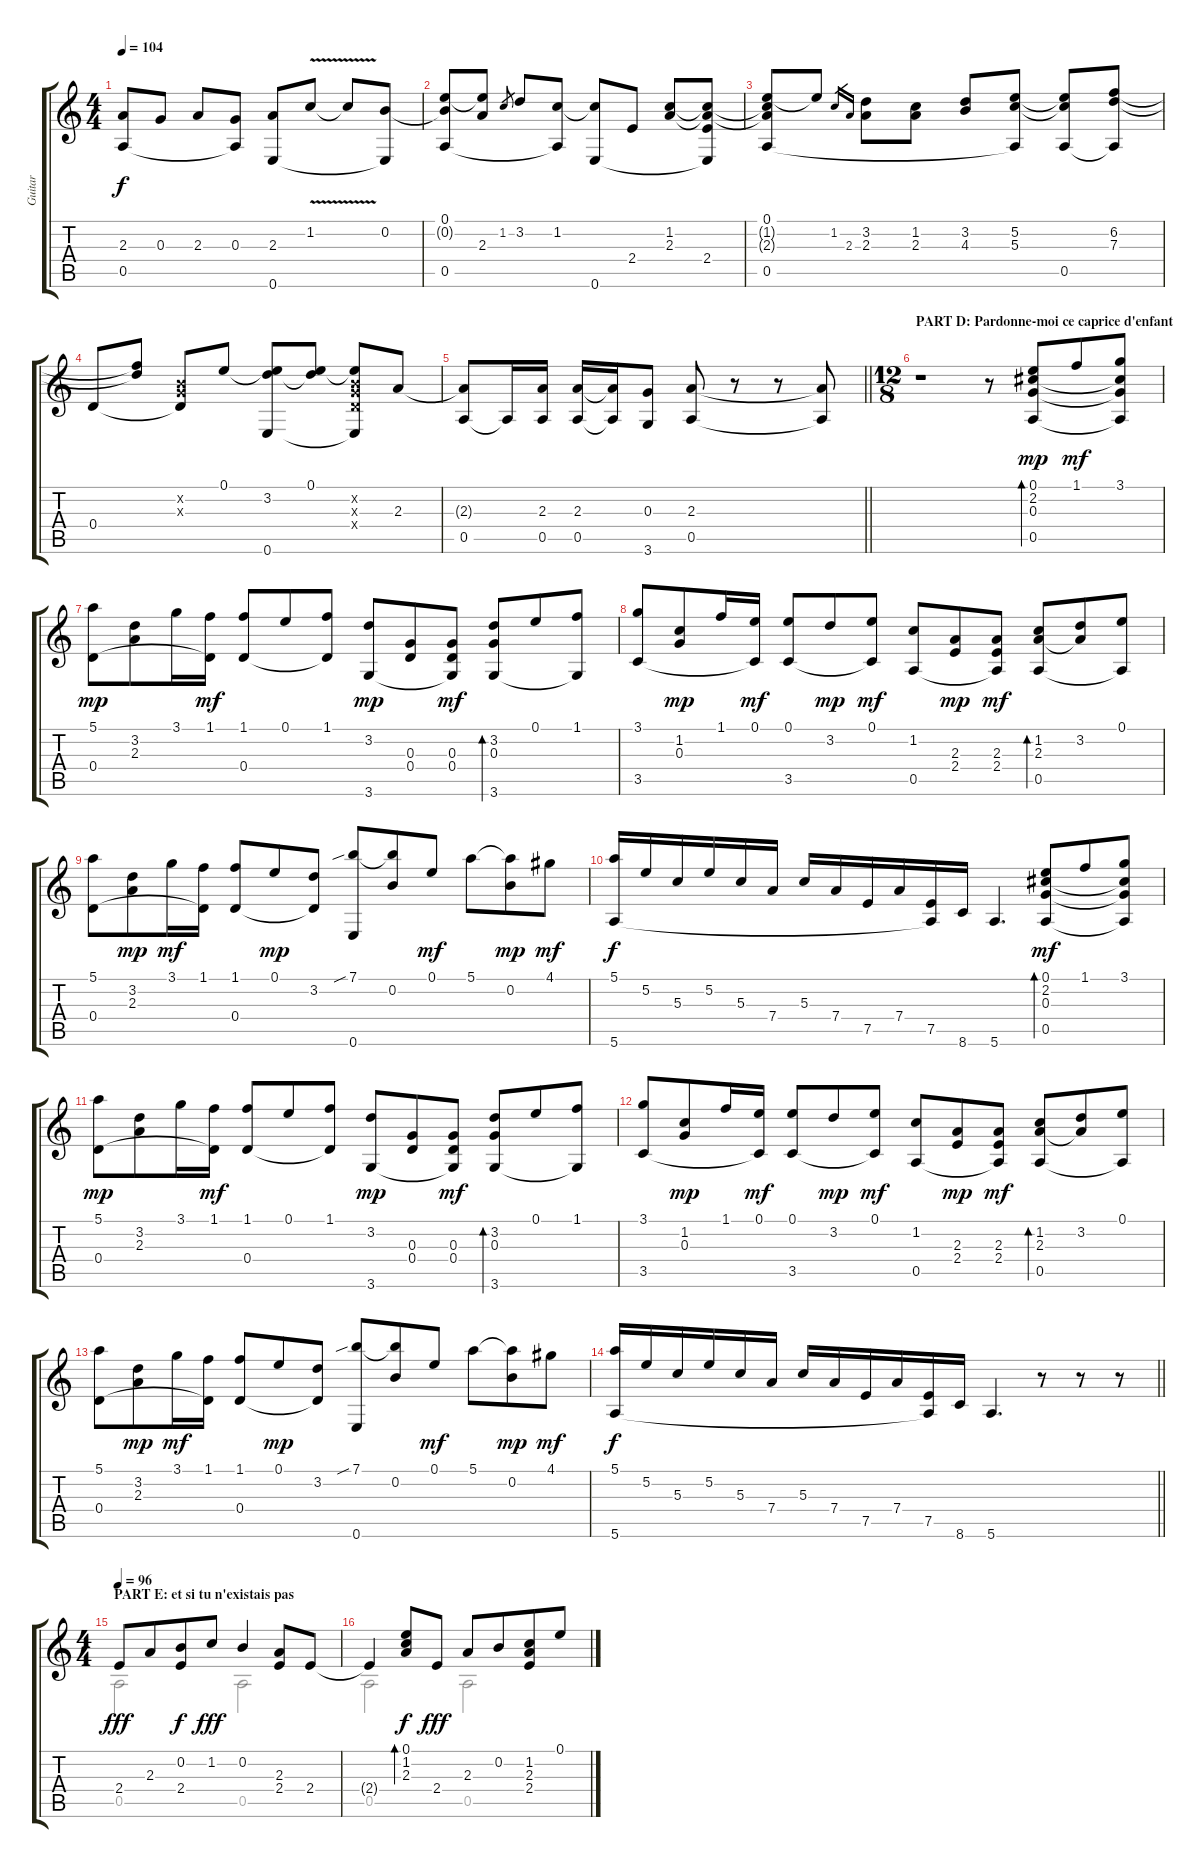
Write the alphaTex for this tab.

\track ("Guitar" "Guitar") {instrument acousticguitarnylon}
\staff {score tabs}
\tuning (E4 B3 G3 D3 A2 E2) {hide}
\voice
\ts (4 4)
\tempo 104
\clef g2
\ks aminor
(2.3{t} 0.5).8{dy f} 0.3.8 2.3.8 (0.3 0.5{t}).8 (2.3 0.6).8 1.2{v}.8 1.2{t}.8 (0.2 0.6{t}).8 |
(0.1 0.2{t} 0.5).8 (0.1{t} 2.3).8 1.2.8{gr} 3.2.8 (1.2 0.5{t}).8 (1.2{t} 0.6).8 2.4.8 (1.2 2.3).8 (1.2{t} 2.3{t} 2.4 0.6{t}).8 |
(0.1 1.2{t} 2.3{t} 0.5).8 0.1{t}.8 1.2.16{gr} 2.3.16{gr} (3.2 2.3).8 (1.2 2.3).8 (3.2 4.3).8 (5.2 5.3 0.5{t}).8 (5.2{t} 5.3{t} 0.5).8 (6.2 7.3 0.5{t}).8 |
0.4.8 (6.2{t} 7.3{t}).8 (0.2{x} 0.3{x} 0.4{t}).8 0.1.8 (0.1{t} 3.2 0.6).8 (0.1 3.2{t}).8 (0.1{t} 0.2{x} 0.3{x} 0.4{x} 0.6{t}).8 2.3.8 |
\barLineRight lightlight
(2.3{t} 0.5).8 0.5{t}.16 (2.3 0.5).16 (2.3 0.5).16 (2.3{t} 0.5{t}).16 (0.3 3.6).8 (2.3 0.5).8 r.8 r.8 (2.3{t} 0.5{t}).8 |
\ts (12 8)
\section ("" "PART D: Pardonne-moi ce caprice d'enfant")
\ks c
r.1 r.8 (0.1 2.2 0.3 0.5).8{bd 240 dy mp} 1.1.8{dy mf} (3.1 2.2{t} 0.3{t} 0.5{t}).8 |
(5.1 0.4).8{dy mp} (3.2 2.3).8 3.1.16 (1.1 0.4{t}).16{dy mf} (1.1 0.4).8 0.1.8 (1.1 0.4{t}).8 (3.2 3.6).8{dy mp} (0.3 0.4).8 (0.3 0.4 3.6{t}).8{dy mf} (3.2 0.3 3.6).8{bd 240} 0.1.8 (1.1 3.6{t}).8 |
(3.1 3.5).8 (1.2 0.3).8{dy mp} 1.1.16 (0.1 3.5{t}).16{dy mf} (0.1 3.5).8 3.2.8{dy mp} (0.1 3.5{t}).8{dy mf} (1.2 0.5).8 (2.3 2.4).8{dy mp} (2.3 2.4 0.5{t}).8{dy mf} (1.2 2.3 0.5).8{bd 240} (3.2 2.3{t}).8 (0.1 0.5{t}).8 |
(5.1 0.4).8 (3.2 2.3).8{dy mp} 3.1.16{dy mf} (1.1 0.4{t}).16 (1.1 0.4).8 0.1.8{dy mp} (3.2 0.4{t}).8 (7.1{sib} 0.6).8 (7.1{t} 0.2).8 0.1.8{dy mf} 5.1.8 (5.1{t} 0.2).8{dy mp} 4.1.8{dy mf} |
(5.1 5.6).16{dy f} 5.2.16 5.3.16 5.2.16 5.3.16 7.4.16 5.3.16 7.4.16 7.5.16 7.4.16 (7.5 5.6{t}).16 8.6.16 5.6.4{d} (0.1 2.2 0.3 0.5).8{bd 240 dy mf} 1.1.8 (3.1 2.2{t} 0.3{t} 0.5{t}).8 |
(5.1 0.4).8{dy mp} (3.2 2.3).8 3.1.16 (1.1 0.4{t}).16{dy mf} (1.1 0.4).8 0.1.8 (1.1 0.4{t}).8 (3.2 3.6).8{dy mp} (0.3 0.4).8 (0.3 0.4 3.6{t}).8{dy mf} (3.2 0.3 3.6).8{bd 240} 0.1.8 (1.1 3.6{t}).8 |
(3.1 3.5).8 (1.2 0.3).8{dy mp} 1.1.16 (0.1 3.5{t}).16{dy mf} (0.1 3.5).8 3.2.8{dy mp} (0.1 3.5{t}).8{dy mf} (1.2 0.5).8 (2.3 2.4).8{dy mp} (2.3 2.4 0.5{t}).8{dy mf} (1.2 2.3 0.5).8{bd 240} (3.2 2.3{t}).8 (0.1 0.5{t}).8 |
(5.1 0.4).8 (3.2 2.3).8{dy mp} 3.1.16{dy mf} (1.1 0.4{t}).16 (1.1 0.4).8 0.1.8{dy mp} (3.2 0.4{t}).8 (7.1{sib} 0.6).8 (7.1{t} 0.2).8 0.1.8{dy mf} 5.1.8 (5.1{t} 0.2).8{dy mp} 4.1.8{dy mf} |
\barLineRight lightlight
(5.1 5.6).16{dy f} 5.2.16 5.3.16 5.2.16 5.3.16 7.4.16 5.3.16 7.4.16 7.5.16 7.4.16 (7.5 5.6{t}).16 8.6.16 5.6.4{d} r.8 r.8 r.8 |
\ts (4 4)
\section ("" "PART E: et si tu n'existais pas")
\tempo 96
2.4.8{dy fff} 2.3.8{beam merge} (0.2 2.4).8{dy f} 1.2.8{dy fff} 0.2.4 (2.3 2.4).8 2.4.8 |
2.4{t}.4 (0.1 1.2 2.3).8{bd 240 dy f} 2.4.8{dy fff} 2.3.8 0.2.8{beam merge} (1.2 2.3 2.4).8 0.1.8
\voice
\clef g2
\ottava regular
\simile none
\ks aminor
|
|
|
|
\barLineRight lightlight
|
\ks c
|
|
|
|
|
|
|
|
\barLineRight lightlight
|
0.5.2 0.5.2 |
0.5.2 0.5.2
